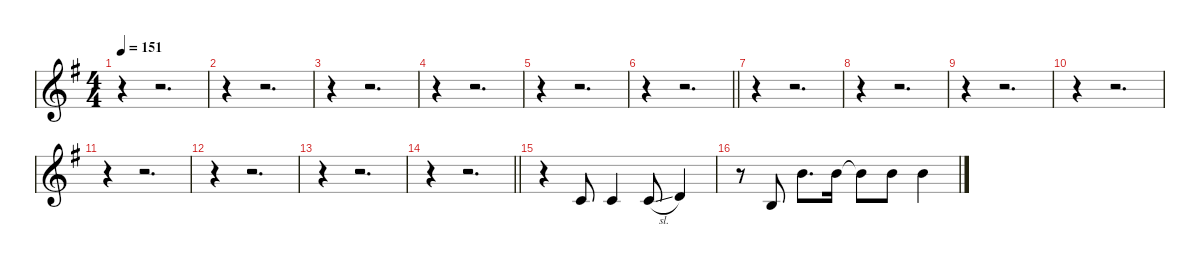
\defaultSystemsLayout 4
\hideDynamics
\bracketExtendMode nobrackets
\singleTrackTrackNamePolicy hidden
\multiTrackTrackNamePolicy hidden
\otherSystemsTrackNameOrientation horizontal
\track ("James Hetfield [V]" "vln.") {mute instrument violin}
\staff {score}
\tuning (E4 B3 G3 D3 A2 E2)
\ts (4 4)
\tempo 151
\clef g2
\ks eminor
r.4{dy ff} r.2{d} |
r.4 r.2{d} |
r.4 r.2{d} |
r.4 r.2{d} |
r.4 r.2{d} |
\barLineRight lightlight
r.4 r.2{d} |
r.4 r.2{d} |
r.4 r.2{d} |
r.4 r.2{d} |
r.4 r.2{d} |
r.4 r.2{d} |
r.4 r.2{d} |
r.4 r.2{d} |
\barLineRight lightlight
r.4 r.2{d} |
r.4 1.2{acc forcenatural}.8 1.2{acc forcenatural}.4 1.2{sl acc forcenatural}.8 3.2{acc forcenatural}.4 |
r.8 0.2{acc forcenatural}.8 7.1{acc forcenatural}.8{d} 7.1{acc forcenatural}.16 7.1{t acc forcenatural}.8 7.1{acc forcenatural}.8 7.1{acc forcenatural}.4
